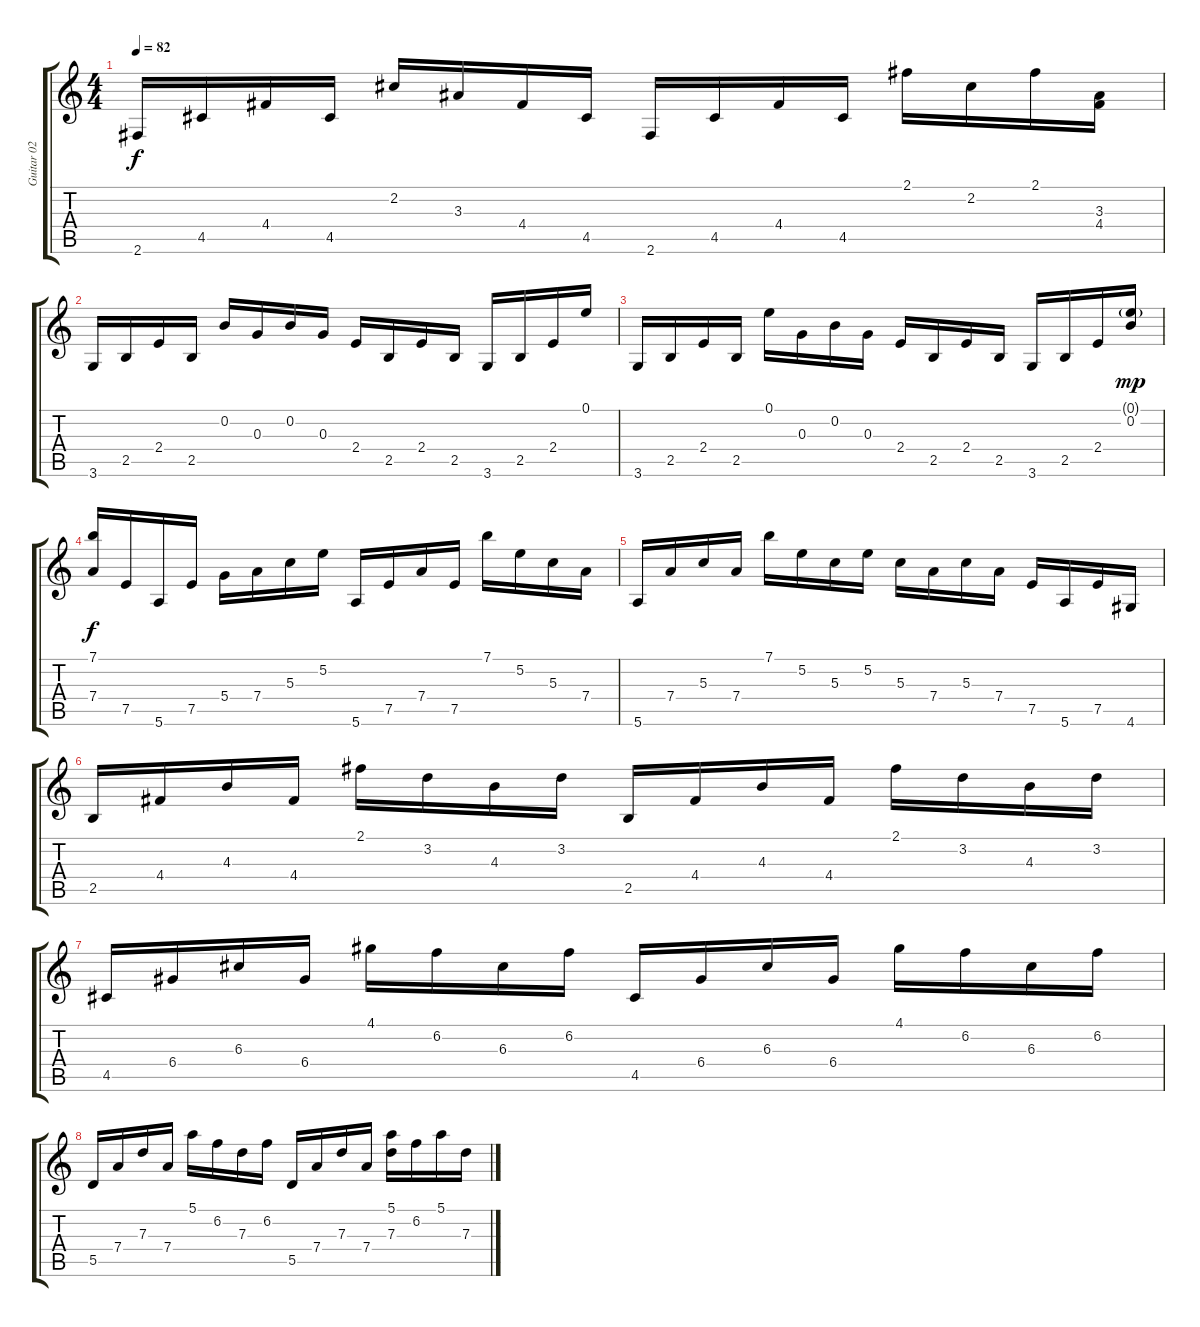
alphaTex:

\track ("Guitar 02" "Guitar 02") {instrument acousticguitarnylon}
\staff {score tabs}
\tuning (E4 B3 G3 D3 A2 E2) {hide}
\ts (4 4)
\tempo 82
\clef g2
\ks c
2.6.16{dy f} 4.5.16 4.4.16 4.5.16 2.2.16 3.3.16 4.4.16 4.5.16 2.6.16 4.5.16 4.4.16 4.5.16 2.1.16 2.2.16 2.1.16 (3.3 4.4).16 |
3.6.16 2.5.16 2.4.16 2.5.16 0.2.16 0.3.16 0.2.16 0.3.16 2.4.16 2.5.16 2.4.16 2.5.16 3.6.16 2.5.16 2.4.16 0.1.16 |
3.6.16 2.5.16 2.4.16 2.5.16 0.1.16 0.3.16 0.2.16 0.3.16 2.4.16 2.5.16 2.4.16 2.5.16 3.6.16 2.5.16 2.4.16 (0.1{g} 0.2).16{dy mp} |
(7.1 7.4).16{dy f} 7.5.16 5.6.16 7.5.16 5.4.16 7.4.16 5.3.16 5.2.16 5.6.16 7.5.16 7.4.16 7.5.16 7.1.16 5.2.16 5.3.16 7.4.16 |
5.6.16 7.4.16 5.3.16 7.4.16 7.1.16 5.2.16 5.3.16 5.2.16 5.3.16 7.4.16 5.3.16 7.4.16 7.5.16 5.6.16 7.5.16 4.6.16 |
2.5.16 4.4.16 4.3.16 4.4.16 2.1.16 3.2.16 4.3.16 3.2.16 2.5.16 4.4.16 4.3.16 4.4.16 2.1.16 3.2.16 4.3.16 3.2.16 |
4.5.16 6.4.16 6.3.16 6.4.16 4.1.16 6.2.16 6.3.16 6.2.16 4.5.16 6.4.16 6.3.16 6.4.16 4.1.16 6.2.16 6.3.16 6.2.16 |
5.5.16 7.4.16 7.3.16 7.4.16 5.1.16 6.2.16 7.3.16 6.2.16 5.5.16 7.4.16 7.3.16 7.4.16 (5.1 7.3).16 6.2.16 5.1.16 7.3.16
